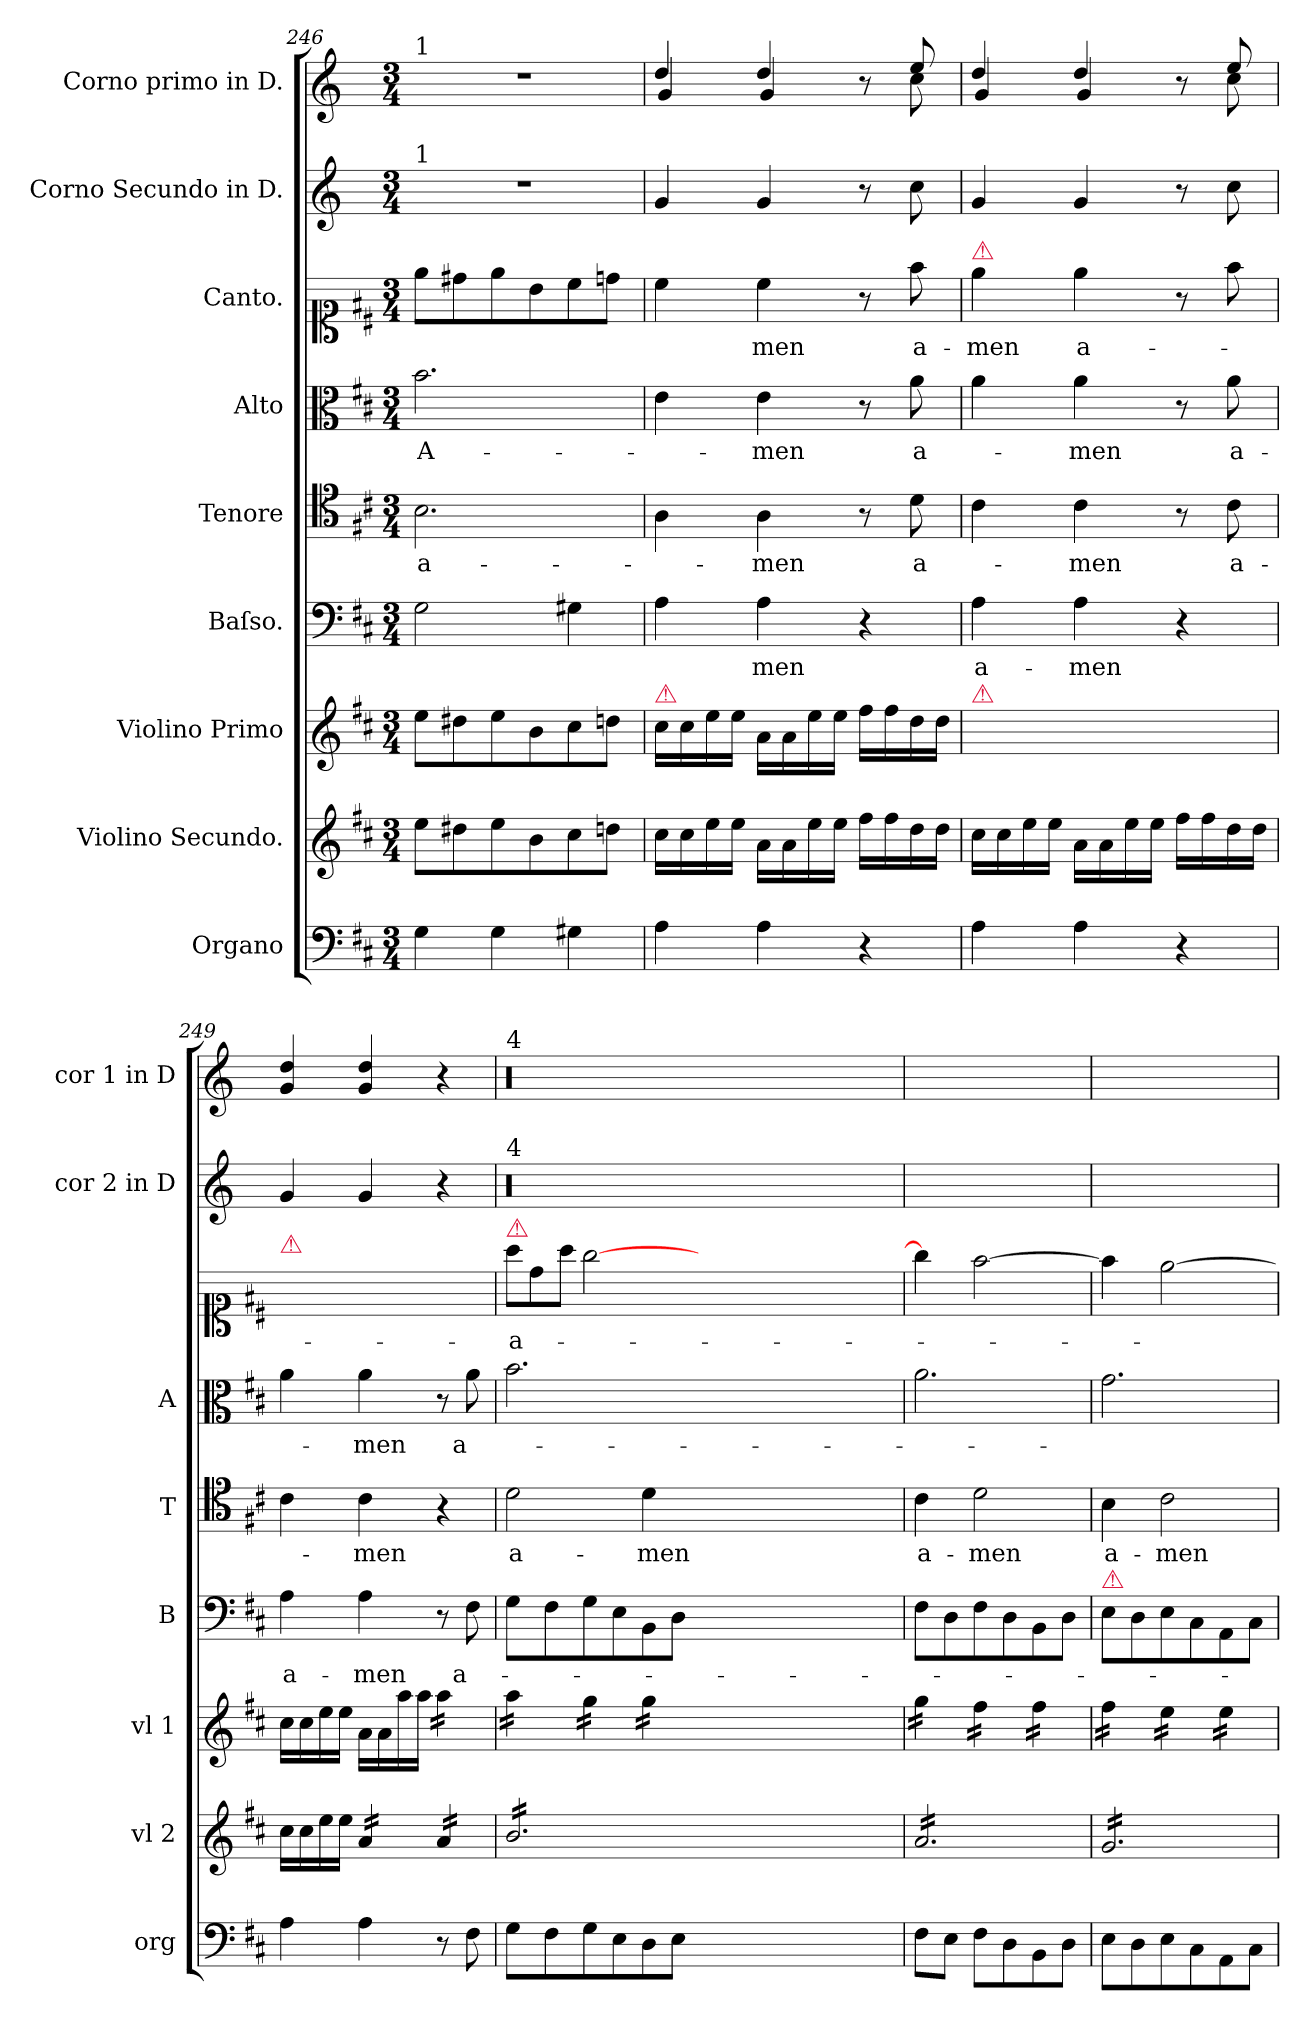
**kern	**kern	**kern	**kern	**text	**kern	**text	**kern	**text	**kern	**text	**kern	**kern
*part9	*part8	*part7	*part6	*part6	*part5	*part5	*part4	*part4	*part3	*part3	*part2	*part1
*staff9	*staff8	*staff7	*staff6	*staff6	*staff5	*staff5	*staff4	*staff4	*staff3	*staff3	*staff2	*staff1
*I"Organo	*I"Violino Secundo.	*I"Violino Primo	*I"Baſso.	*	*I"Tenore	*	*I"Alto	*	*I"Canto.	*	*I"Corno Secundo in D.	*I"Corno primo in D.
*I'org	*I'vl 2	*I'vl 1	*I'B	*	*I'T	*	*I'A	*	*	*	*I'cor 2 in D	*I'cor 1 in D
*clefF4	*clefG2	*clefG2	*clefF4	*	*clefC4	*	*clefC3	*	*clefC1	*	*clefG2	*clefG2
*	*	*	*	*	*	*	*	*	*	*	*ITrd6c10	*ITrd6c10
*k[f#c#]	*k[f#c#]	*k[f#c#]	*k[f#c#]	*	*k[f#c#]	*	*k[f#c#]	*	*k[f#c#]	*	*k[f#c#]	*k[f#c#]
*M3/4	*M3/4	*M3/4	*M3/4	*	*M3/4	*	*M3/4	*	*M3/4	*	*M3/4	*M3/4
=246	=246	=246	=246	=246	=246	=246	=246	=246	=246	=246	=246	=246
!	!	!	!	!	!	!	!	!	!	!	!	!LO:TX:a:t=1
!	!	!	!	!	!	!	!	!	!	!	!LO:TX:a:t=1	!
4G\	8ee\L	8ee\L	2G\	.	2.B\	a-	2.b\	A-	8ee\L	.	2.r	2.r
.	8dd#X\	8dd#X\	.	.	.	.	.	.	8dd#X\	.	.	.
4G\	8ee\	8ee\	.	.	.	.	.	.	8ee\	.	.	.
.	8b\	8b\	.	.	.	.	.	.	8b\	.	.	.
4G#X\	8cc#\	8cc#\	4G#X\	.	.	.	.	.	8cc#\	.	.	.
.	8ddn\J	8ddn\J	.	.	.	.	.	.	8ddn\J	.	.	.
=247	=247	=247	=247	=247	=247	=247	=247	=247	=247	=247	=247	=247
*	*	*	*	*	*	*	*	*	*	*	*	*^
!	!	!LO:TX:a:color=crimson:t=⚠	!	!	!	!	!	!	!	!	!	!	!
4A\	16cc#\LL	16cc#\LL	4A\	.	4A\	.	4e\	.	4cc#\	.	4A/	4e/	4A/
.	16cc#\	16cc#\	.	.	.	.	.	.	.	.	.	.	.
.	16ee\	16ee\	.	.	.	.	.	.	.	.	.	.	.
.	16ee\JJ	16ee\JJ	.	.	.	.	.	.	.	.	.	.	.
4A\	16a\LL	16a\LL	4A\	-men	4A\	-men	4e\	-men	4cc#\	-men	4A/	4e/	4A/
.	16a\	16a\	.	.	.	.	.	.	.	.	.	.	.
.	16ee\	16ee\	.	.	.	.	.	.	.	.	.	.	.
.	16ee\JJ	16ee\JJ	.	.	.	.	.	.	.	.	.	.	.
4r	16ff#\LL	16ff#\LL	4r	.	8r	.	8r	.	8r	.	8r	8r	8ryy
.	16ff#\	16ff#\	.	.	.	.	.	.	.	.	.	.	.
.	16dd\	16dd\	.	.	8d\	a-	8a\	a-	8ff#\	a-	8d\	8f#/	8d\
.	16dd\JJ	16dd\JJ	.	.	.	.	.	.	.	.	.	.	.
=248	=248	=248	=248	=248	=248	=248	=248	=248	=248	=248	=248	=248	=248
!	!	!	!	!	!	!	!	!	!LO:TX:a:color=crimson:t=⚠	!	!	!	!
!	!	!LO:TX:a:color=crimson:t=⚠	!	!	!	!	!	!	!	!	!	!	!
4A\	16cc#\LL	16cc#\LLyy	4A\	a-	4c#\	.	4a\	.	4ee\	-men	4A/	4e/	4A/
.	16cc#\	16cc#\yy	.	.	.	.	.	.	.	.	.	.	.
.	16ee\	16ee\yy	.	.	.	.	.	.	.	.	.	.	.
.	16ee\JJ	16ee\JJyy	.	.	.	.	.	.	.	.	.	.	.
4A\	16a\LL	16a\LLyy	4A\	-men	4c#\	men	4a\	-men	4ee\	a-	4A/	4e/	4A/
.	16a\	16a\yy	.	.	.	.	.	.	.	.	.	.	.
.	16ee\	16ee\yy	.	.	.	.	.	.	.	.	.	.	.
.	16ee\JJ	16ee\JJyy	.	.	.	.	.	.	.	.	.	.	.
4r	16ff#\LL	16ff#\LLyy	4r	.	8r	.	8r	.	8r	.	8r	8r	8ryy
.	16ff#\	16ff#\yy	.	.	.	.	.	.	.	.	.	.	.
.	16dd\	16dd\yy	.	.	8c#\	a-	8a\	a-	8ff#\	.	8d\	8f#/	8d\
.	16dd\JJ	16dd\JJyy	.	.	.	.	.	.	.	.	.	.	.
*	*	*	*	*	*	*	*	*	*	*	*	*v	*v
=249	=249	=249	=249	=249	=249	=249	=249	=249	=249	=249	=249	=249
!	!	!	!	!	!	!	!	!	!LO:TX:a:color=crimson:t=⚠	!	!	!
!	!	!	!	!LO:LY:i	!	!	!	!	!	!	!	!
4A\	16cc#\LL	16cc#\LL	4A\	a-	4c#\	.	4a\	.	4ee\yy	-men	4A/	4A/ 4e/
.	16cc#\	16cc#\	.	.	.	.	.	.	.	.	.	.
.	16ee\	16ee\	.	.	.	.	.	.	.	.	.	.
.	16ee\JJ	16ee\JJ	.	.	.	.	.	.	.	.	.	.
!	!	!	!	!LO:LY:i	!	!	!	!	!	!	!	!
*	*tremolo	*	*	*	*	*	*	*	*	*	*	*
4A\	16a/LL	16a\LL	4A\	-men	4c#\	-men	4a\	men	4ee\yy	a-	4A/	4A/ 4e/
.	16a/	16a\	.	.	.	.	.	.	.	.	.	.
.	16a/	16aa\	.	.	.	.	.	.	.	.	.	.
.	16a/JJ	16aa\JJ	.	.	.	.	.	.	.	.	.	.
*	*	*tremolo	*	*	*	*	*	*	*	*	*	*
8r	16a/LL	16aa\LL	8r	.	4r	.	8r	.	8ryy	.	4r	4r
.	16a/	16aa\	.	.	.	.	.	.	.	.	.	.
8F#\	16a/	16aa\	8F#\	a-	.	.	8a\	a-	8ff#\yy	-men	.	.
.	16a/JJ	16aa\JJ	.	.	.	.	.	.	.	.	.	.
=250	=250	=250	=250	=250	=250	=250	=250	=250	=250	=250	=250	=250
!	!	!	!	!	!	!LO:LY:i	!	!	!	!	!	!
*	*	*	*	*	*	*	*	*	*Xtuplet	*	*	*
!	!	!	!	!	!	!	!	!	!	!	!	!LO:TX:a:t=4
!	!	!	!	!	!	!	!	!	!	!	!LO:TX:a:t=4	!
!	!	!	!	!	!	!	!	!	!LO:TX:a:color=crimson:t=⚠	!	!	!
!	!	!	!	!	!	!	!	!	!	!	!LO:N:vis=00	!LO:N:vis=00
8G\L	16b/LL	16aa\LL	8G\L	.	2d\	a-	2.b\	.	12aa\L	a-	0.r	0.r
.	16b/	16aa\	.	.	.	.	.	.	.	.	.	.
.	.	.	.	.	.	.	.	.	12dd\	.	.	.
8F#\	16b/	16aa\	8F#\	.	.	.	.	.	.	.	.	.
.	.	.	.	.	.	.	.	.	12aa\J	.	.	.
.	16b/	16aa\JJ	.	.	.	.	.	.	.	.	.	.
8G\	16b/	16gg\LL	8G\	.	.	.	.	.	[2gg\	.	.	.
.	16b/	16gg\	.	.	.	.	.	.	.	.	.	.
8E\	16b/	16gg\	8E\	.	.	.	.	.	.	.	.	.
.	16b/	16gg\JJ	.	.	.	.	.	.	.	.	.	.
!	!	!	!	!	!	!LO:LY:i	!	!	!	!	!	!
8D\	16b/	16gg\LL	8BB\	.	4d\	men	.	.	.	.	.	.
.	16b/	16gg\	.	.	.	.	.	.	.	.	.	.
8E\J	16b/	16gg\	8D\J	.	.	.	.	.	.	.	.	.
.	16b/JJ	16gg\JJ	.	.	.	.	.	.	.	.	.	.
0ryy	0ryy	0ryy	0ryy	.	0ryy	.	0ryy	.	0ryy	.	.	.
4ryy	4ryy	4ryy	4ryy	.	4ryy	.	4ryy	.	4ryy	.	.	.
=251	=251	=251	=251	=251	=251	=251	=251	=251	=251	=251	=251	=251
!	!	!	!	!	!	!LO:LY:i	!	!	!	!	!	!
8F#\L	16a/LL	16gg\LL	8F#\L	.	4c#\	a-	2.a\	.	4gg\]	.	2.ryy	2.ryy
.	16a/	16gg\	.	.	.	.	.	.	.	.	.	.
8E\J	16a/	16gg\	8D\	.	.	.	.	.	.	.	.	.
.	16a/	16gg\JJ	.	.	.	.	.	.	.	.	.	.
!	!	!	!	!	!	!LO:LY:i	!	!	!	!	!	!
8F#\L	16a/	16ff#\LL	8F#\	.	2d\	men	.	.	[2ff#\	.	.	.
.	16a/	16ff#\	.	.	.	.	.	.	.	.	.	.
8D\	16a/	16ff#\	8D\	.	.	.	.	.	.	.	.	.
.	16a/	16ff#\JJ	.	.	.	.	.	.	.	.	.	.
8BB\	16a/	16ff#\LL	8BB\	.	.	.	.	.	.	.	.	.
.	16a/	16ff#\	.	.	.	.	.	.	.	.	.	.
8D\J	16a/	16ff#\	8D\J	.	.	.	.	.	.	.	.	.
.	16a/JJ	16ff#\JJ	.	.	.	.	.	.	.	.	.	.
=252	=252	=252	=252	=252	=252	=252	=252	=252	=252	=252	=252	=252
!	!	!	!LO:TX:a:color=crimson:t=⚠	!	!	!	!	!	!	!	!	!
!	!	!	!	!	!	!LO:LY:i	!	!	!	!	!	!
8E\L	16g/LL	16ff#\LL	8E\L	.	4B\	a-	2.g\	.	4ff#\]	.	2.ryy	2.ryy
.	16g/	16ff#\	.	.	.	.	.	.	.	.	.	.
8D\	16g/	16ff#\	8D\	.	.	.	.	.	.	.	.	.
.	16g/	16ff#\JJ	.	.	.	.	.	.	.	.	.	.
!	!	!	!	!	!	!LO:LY:i	!	!	!	!	!	!
8E\	16g/	16ee\LL	8E\	.	2c#\	men	.	.	[2ee\	.	.	.
.	16g/	16ee\	.	.	.	.	.	.	.	.	.	.
8C#\	16g/	16ee\	8C#\	.	.	.	.	.	.	.	.	.
.	16g/	16ee\JJ	.	.	.	.	.	.	.	.	.	.
8AA\	16g/	16ee\LL	8AA/	.	.	.	.	.	.	.	.	.
.	16g/	16ee\	.	.	.	.	.	.	.	.	.	.
8C#\J	16g/	16ee\	8C#/J	.	.	.	.	.	.	.	.	.
.	16g/JJ	16ee\JJ	.	.	.	.	.	.	.	.	.	.
*	*	*Xtremolo	*	*	*	*	*	*	*	*	*	*
*	*Xtremolo	*	*	*	*	*	*	*	*	*	*	*
=	=	=	=	=	=	=	=	=	=	=	=	=
*-	*-	*-	*-	*-	*-	*-	*-	*-	*-	*-	*-	*-
